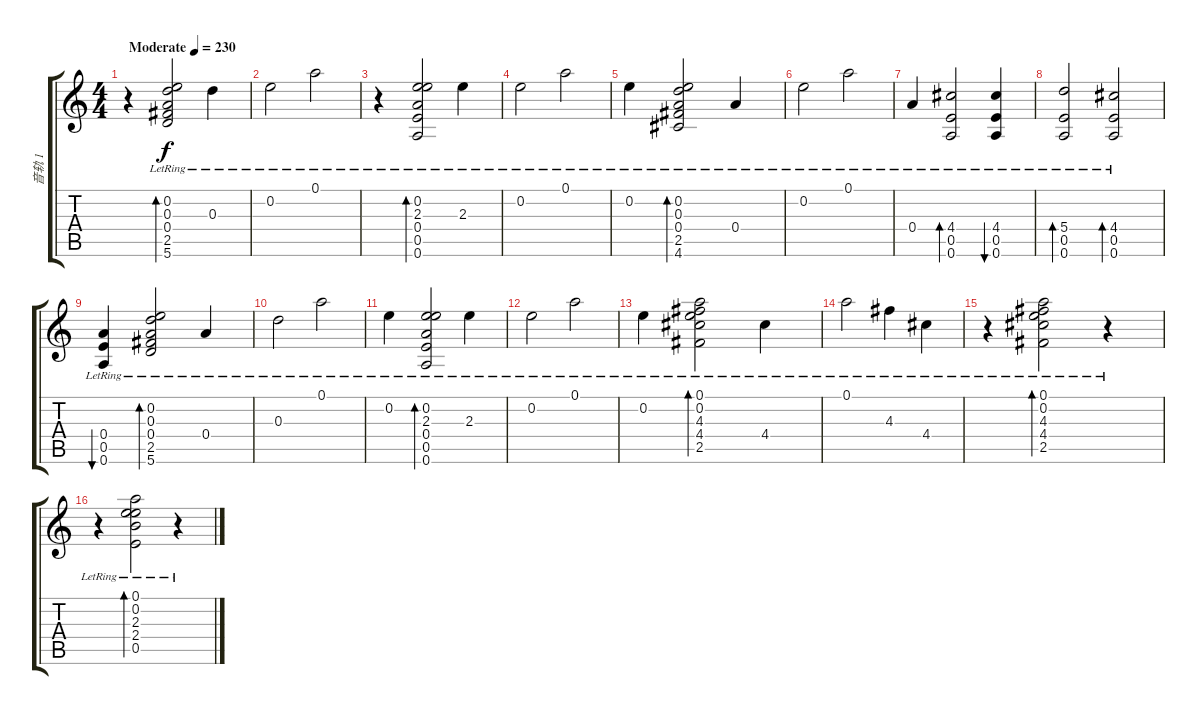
\track ("音轨 1" "音轨 1") {instrument acousticguitarsteel}
\staff {score tabs}
\tuning (A4 E4 D4 A3 E3 A2) {hide}
\ts (4 4)
\tempo (230 "Moderate")
\clef g2
\ks c
r.4{dy f instrument acousticguitarsteel} (0.2{lr} 0.3{lr} 0.4{lr} 2.5{lr} 5.6{lr}).2{bd 240} 0.3{lr}.4 |
0.2{lr}.2 0.1{lr}.2 |
r.4 (0.2{lr} 2.3{lr} 0.4{lr} 0.5{lr} 0.6{lr}).2{bd 240} 2.3{lr}.4 |
0.2{lr}.2 0.1{lr}.2 |
0.2{lr}.4 (0.2{lr} 0.3{lr} 0.4{lr} 2.5{lr} 4.6{lr}).2{bd 240} 0.4{lr}.4 |
0.2{lr}.2 0.1{lr}.2 |
0.4{lr}.4 (4.4{lr} 0.5{lr} 0.6{lr}).2{bd 240} (4.4{lr} 0.5{lr} 0.6{lr}).4{bu 240} |
(5.4{lr} 0.5{lr} 0.6{lr}).2{bd 240} (4.4{lr} 0.5{lr} 0.6{lr}).2{bd 240} |
(0.4{lr} 0.5{lr} 0.6{lr}).4{bu 240} (0.2{lr} 0.3{lr} 0.4{lr} 2.5{lr} 5.6{lr}).2{bd 240} 0.4{lr}.4 |
0.3{lr}.2 0.1{lr}.2 |
0.2{lr}.4 (0.2{lr} 2.3{lr} 0.4{lr} 0.5{lr} 0.6{lr}).2{bd 240} 2.3{lr}.4 |
0.2{lr}.2 0.1{lr}.2 |
0.2{lr}.4 (0.1{lr} 0.2{lr} 4.3{lr} 4.4{lr} 2.5{lr}).2{bd 240} 4.4{lr}.4 |
0.1{lr}.2 4.3{lr}.4 4.4{lr}.4 |
r.4 (0.1{lr} 0.2{lr} 4.3{lr} 4.4{lr} 2.5{lr}).2{bd 240} r.4 |
r.4 (0.1{lr} 0.2{lr} 2.3{lr} 2.4{lr} 0.5{lr}).2{bd 240} r.4
